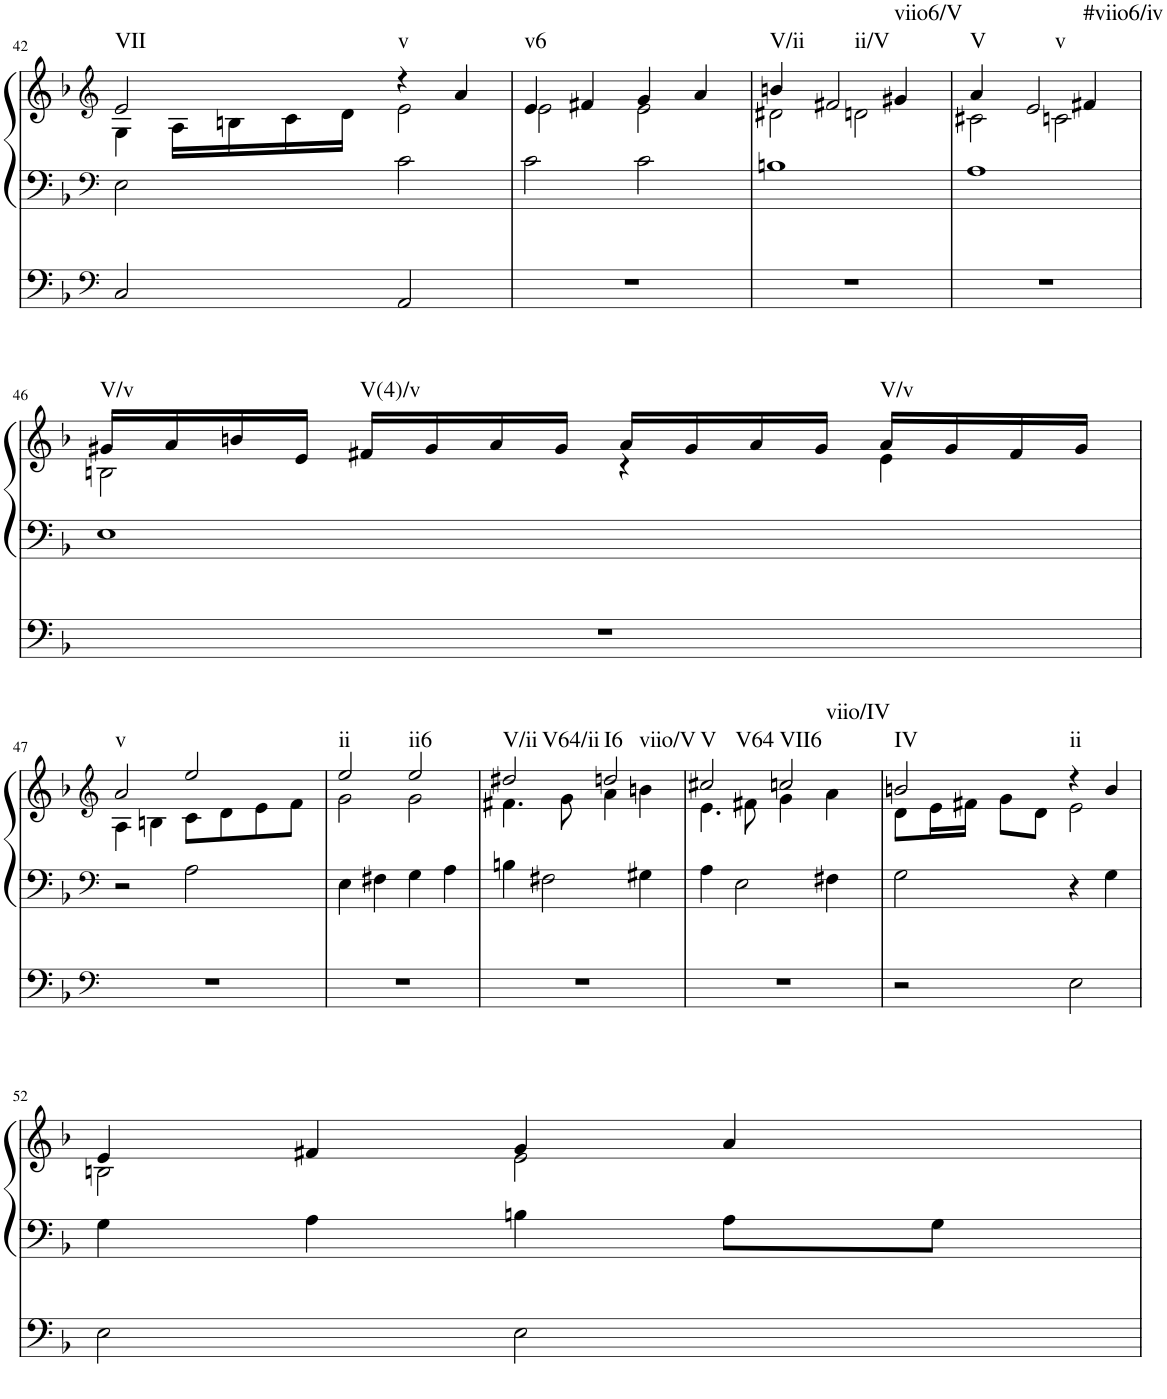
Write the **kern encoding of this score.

**kern	**kern	**kern	**harte
*part2	*part1	*part1	*part1
*staff3	*staff2	*staff1	*
*I"Pedal	*I"linke Hand	*	*
!!LO:PB:g=z
*clefF4	*clefF4	*clefG2	*
*k[b-]	*k[b-]	*k[b-]	*
*M4/4	*M4/4	*M4/4	*
=42	=42	=42	=42
*	*	*^	*
!	!	!	!	!LO:H:kt=VII
2C/	2E\	2e/	4G\	N
.	.	.	16A\LL	.
.	.	.	16Bn\	.
.	.	.	16c\	.
.	.	.	16d\JJ	.
!	!	!	!	!LO:H:kt=v
2AA/	2c\	4r	2e\	N
.	.	4a/	.	.
=43	=43	=43	=43	=43
!	!	!	!	!LO:H:kt=v6
1r	2c\	4e/	2e\	N
.	.	4f#X/	.	.
.	2c\	4g/	2e\	.
.	.	4a/	.	.
=44	=44	=44	=44	=44
!	!	!	!	!LO:H:kt=V/ii
1r	1Bn	4bn/	2d#X\	N
!	!	!	!	!LO:H:kt=ii/V
.	.	2f#X/	.	N
.	.	.	2dn\	.
!	!	!	!	!LO:H:kt=viio6/V
.	.	4g#X/	.	N
=45	=45	=45	=45	=45
!	!	!	!	!LO:H:kt=V
1r	1A	4a/	2c#X\	N
!	!	!	!	!LO:H:kt=v
.	.	2e/	.	N
.	.	.	2cn\	.
!	!	!	!	!LO:H:kt=#viio6/iv
.	.	4f#X/	.	N
!!LO:LB:g=z	!!
=46	=46	=46	=46	=46
!	!	!	!	!LO:H:kt=V/v
1r	1E	16g#X/LL	2Bn\	N
.	.	16a/	.	.
.	.	16bn/	.	.
.	.	16e/JJ	.	.
!	!	!	!	!LO:H:kt=V(4)/v
.	.	16f#X/LL	.	N
.	.	16g#/	.	.
.	.	16a/	.	.
.	.	16g#/JJ	.	.
.	.	16a/LL	4r	.
.	.	16g#/	.	.
.	.	16a/	.	.
.	.	16g#/JJ	.	.
!	!	!	!	!LO:H:kt=V/v
.	.	16a/LL	4e\	N
.	.	16g#/	.	.
.	.	16f#/	.	.
.	.	16g#/JJ	.	.
!!LO:LB:g=z	!!
=47	=47	=47	=47	=47
*clefF4	*clefF4	*clefG2	*	*
!	!	!	!	!LO:H:kt=v
1r	2r	2a/	4A\	N
.	.	.	4Bn\	.
.	2A\	2ee/	8c\L	.
.	.	.	8d\	.
.	.	.	8e\	.
.	.	.	8f\J	.
=48	=48	=48	=48	=48
!	!	!	!	!LO:H:kt=ii
1r	4E\	2ee/	2g\	N
.	4F#X\	.	.	.
!	!	!	!	!LO:H:kt=ii6
.	4G\	2ee/	2g\	N
.	4A\	.	.	.
=49	=49	=49	=49	=49
!	!	!	!	!LO:H:n=1:kt=V/ii
!	!	!	!	!LO:H:n=2:kt=V64/ii
1r	4Bn\	2dd#X/	4.f#X\	N N
.	2F#X\	.	.	.
.	.	.	8g\	.
!	!	!	!	!LO:H:n=1:kt=I6
!	!	!	!	!LO:H:n=2:kt=viio/V
.	.	2ddn/	4a\	N N
.	4G#X\	.	4bn\	.
=50	=50	=50	=50	=50
!	!	!	!	!LO:H:n=1:kt=V
!	!	!	!	!LO:H:n=2:kt=V64
1r	4A\	2cc#X/	4.e\	N N
.	2E\	.	.	.
.	.	.	8f#X\	.
!	!	!	!	!LO:H:n=1:kt=VII6
!	!	!	!	!LO:H:n=2:kt=viio/IV
.	.	2ccn/	4g\	N N
.	4F#X\	.	4a\	.
=51	=51	=51	=51	=51
!	!	!	!	!LO:H:kt=IV
2r	2G\	2bn/	8d\L	N
.	.	.	16e\L	.
.	.	.	16f#X\JJ	.
.	.	.	8g\L	.
.	.	.	8d\J	.
!	!	!	!	!LO:H:kt=ii
2E\	4r	4r	2e\	N
.	4G\	4b/	.	.
!!LO:LB:g=z	!!
=52	=52	=52	=52	=52
2E\	4G\	4e/	2Bn\	.
.	4A\	4f#X/	.	.
2E\	4Bn\	4g/	2e\	.
.	8A\L	4a/	.	.
.	8G\J	.	.	.
*	*	*v	*v	*
=	=	=	=
*-	*-	*-	*-
